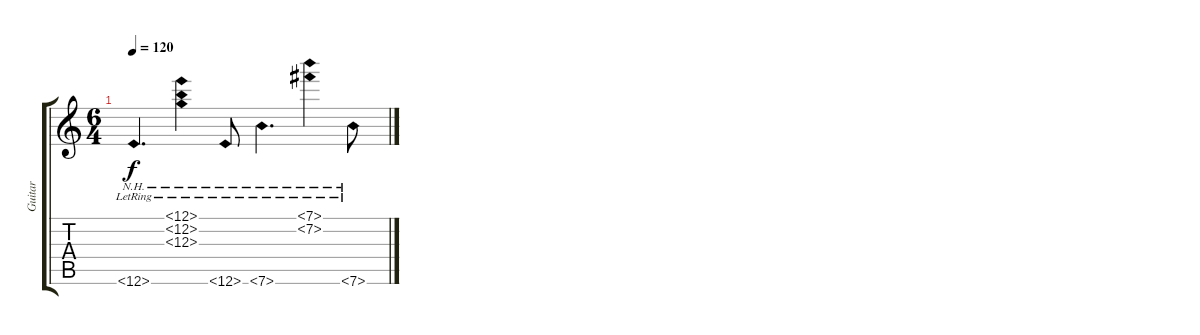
\track ("Guitar" "Guitar") {instrument acousticguitarsteel}
\staff {score tabs}
\tuning (E4 B3 G3 D3 A2 E2) {hide}
\ts (6 4)
\tempo 120
\clef g2
\ks c
0.6{nh lr}.4{d dy f} (12.1{nh lr} 12.2{nh lr} 12.3{nh}).4 0.6{nh lr}.8 7.6{nh lr}.4{d} (7.1{nh lr} 7.2{nh lr}).4 7.6{nh lr}.8
